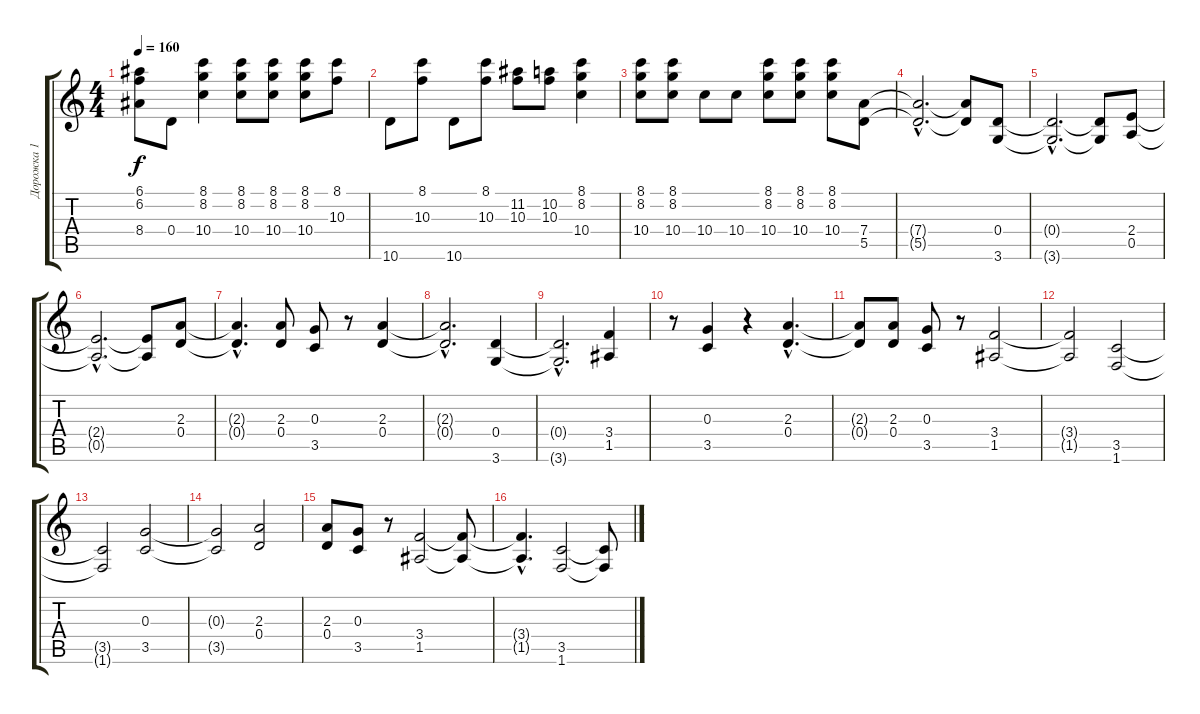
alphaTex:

\track ("Дорожка 1" "Дорожка 1") {instrument distortionguitar}
\staff {score tabs}
\tuning (E4 B3 G3 D3 A2 E2) {hide}
\ts (4 4)
\tempo 160
\clef g2
\ks c
(6.1{t} 6.2{t} 8.4{t}).8{dy f} 0.4.8 (8.1 8.2 10.4).4 (8.1 8.2 10.4).8 (8.1 8.2 10.4).8 (8.1 8.2 10.4).8 (8.1 10.3).8 |
10.6.8 (8.1 10.3).8 10.6.8 (8.1 10.3).8 (11.2 10.3).8 (10.2 10.3).8 (8.1 8.2 10.4).4 |
(8.1 8.2 10.4).8 (8.1 8.2 10.4).8 10.4.8 10.4.8 (8.1 8.2 10.4).8 (8.1 8.2 10.4).8 (8.1 8.2 10.4).8 (7.4 5.5).8 |
(7.4{hac t} 5.5{hac t}).2{d} (7.4{t} 5.5{t}).8 (0.4 3.6).8 |
(0.4{hac t} 3.6{hac t}).2{d} (0.4{t} 3.6{t}).8 (2.4 0.5).8 |
(2.4{hac t} 0.5{hac t}).2{d} (2.4{t} 0.5{t}).8 (2.3 0.4).8 |
(2.3{hac t} 0.4{hac t}).4{d} (2.3 0.4).8 (0.3 3.5).8 r.8 (2.3 0.4).4 |
(2.3{hac t} 0.4{hac t}).2{d} (0.4 3.6).4 |
(0.4{hac t} 3.6{hac t}).2{d} (3.4 1.5).4 |
r.8 (0.3 3.5).4 r.4 (2.3{hac} 0.4{hac}).4{d} |
(2.3{t} 0.4{t}).8 (2.3 0.4).8 (0.3 3.5).8 r.8 (3.4 1.5).2 |
(3.4{t} 1.5{t}).2 (3.5 1.6).2 |
(3.5{t} 1.6{t}).2 (0.3 3.5).2 |
(0.3{t} 3.5{t}).2 (2.3 0.4).2 |
(2.3 0.4).8 (0.3 3.5).8 r.8 (3.4 1.5).2 (3.4{t} 1.5{t}).8 |
(3.4{hac t} 1.5{hac t}).4{d} (3.5 1.6).2 (3.5{t} 1.6{t}).8
